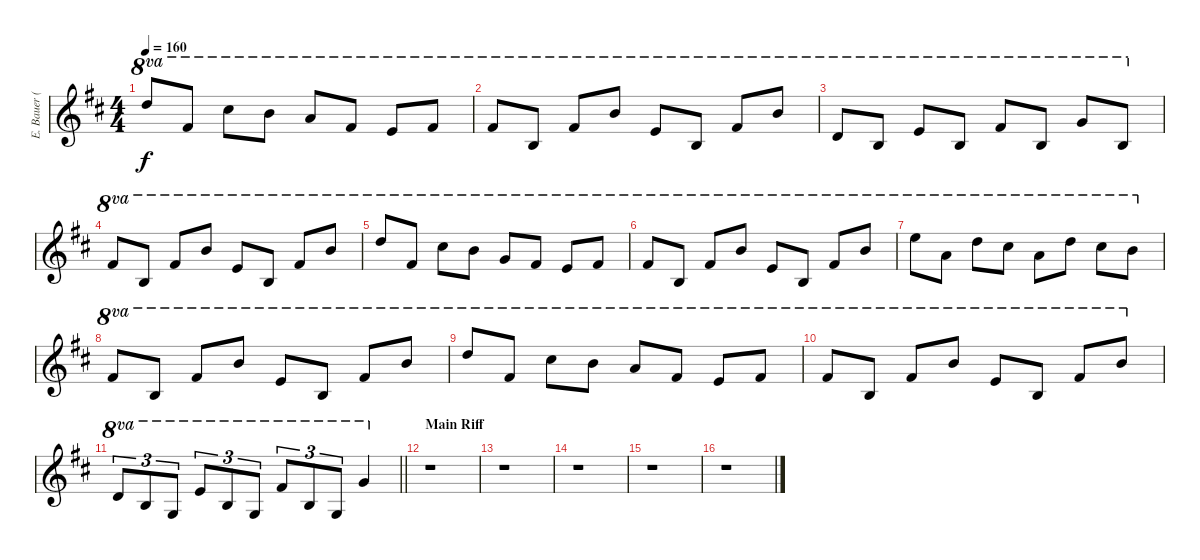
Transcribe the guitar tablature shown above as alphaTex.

\track ("E. Bauer (Keyboard)" "E. Bauer (") {instrument acousticgrandpiano}
\staff {score}
\tuning (E4 B3 G3 D3 A2 E2) {hide}
\ts (4 4)
\tempo 160
\clef g2
\ks bminor
22.1.8{ot 8va dy f} 14.1.8{ot 8va} 21.1.8{ot 8va} 19.1.8{ot 8va} 17.1.8{ot 8va} 14.1.8{ot 8va} 12.1.8{ot 8va} 14.1.8{ot 8va} |
14.1.8{ot 8va} 7.1.8{ot 8va} 14.1.8{ot 8va} 19.1.8{ot 8va} 12.1.8{ot 8va} 7.1.8{ot 8va} 14.1.8{ot 8va} 19.1.8{ot 8va} |
10.1.8{ot 8va} 7.1.8{ot 8va} 12.1.8{ot 8va} 7.1.8{ot 8va} 14.1.8{ot 8va} 7.1.8{ot 8va} 15.1.8{ot 8va} 7.1.8{ot 8va} |
14.1.8{ot 8va} 7.1.8{ot 8va} 14.1.8{ot 8va} 19.1.8{ot 8va} 12.1.8{ot 8va} 7.1.8{ot 8va} 14.1.8{ot 8va} 19.1.8{ot 8va} |
22.1.8{ot 8va} 14.1.8{ot 8va} 21.1.8{ot 8va} 19.1.8{ot 8va} 15.1.8{ot 8va} 14.1.8{ot 8va} 12.1.8{ot 8va} 14.1.8{ot 8va} |
14.1.8{ot 8va} 7.1.8{ot 8va} 14.1.8{ot 8va} 19.1.8{ot 8va} 12.1.8{ot 8va} 7.1.8{ot 8va} 14.1.8{ot 8va} 19.1.8{ot 8va} |
24.1.8{ot 8va} 17.1.8{ot 8va} 22.1.8{ot 8va} 21.1.8{ot 8va} 17.1.8{ot 8va} 22.1.8{ot 8va} 21.1.8{ot 8va} 19.1.8{ot 8va} |
14.1.8{ot 8va} 7.1.8{ot 8va} 14.1.8{ot 8va} 19.1.8{ot 8va} 12.1.8{ot 8va} 7.1.8{ot 8va} 14.1.8{ot 8va} 19.1.8{ot 8va} |
22.1.8{ot 8va} 14.1.8{ot 8va} 21.1.8{ot 8va} 19.1.8{ot 8va} 17.1.8{ot 8va} 14.1.8{ot 8va} 12.1.8{ot 8va} 14.1.8{ot 8va} |
14.1.8{ot 8va} 7.1.8{ot 8va} 14.1.8{ot 8va} 19.1.8{ot 8va} 12.1.8{ot 8va} 7.1.8{ot 8va} 14.1.8{ot 8va} 19.1.8{ot 8va} |
\barLineRight lightlight
10.1.8{tu (3 2) ot 8va} 7.1.8{tu (3 2) ot 8va} 3.1.8{tu (3 2) ot 8va} 12.1.8{tu (3 2) ot 8va} 7.1.8{tu (3 2) ot 8va} 3.1.8{tu (3 2) ot 8va} 14.1.8{tu (3 2) ot 8va} 7.1.8{tu (3 2) ot 8va} 3.1.8{tu (3 2) ot 8va} 15.1.4{ot 8va} |
\section ("" "Main Riff")
r.1 |
r.1 |
r.1 |
r.1 |
r.1
